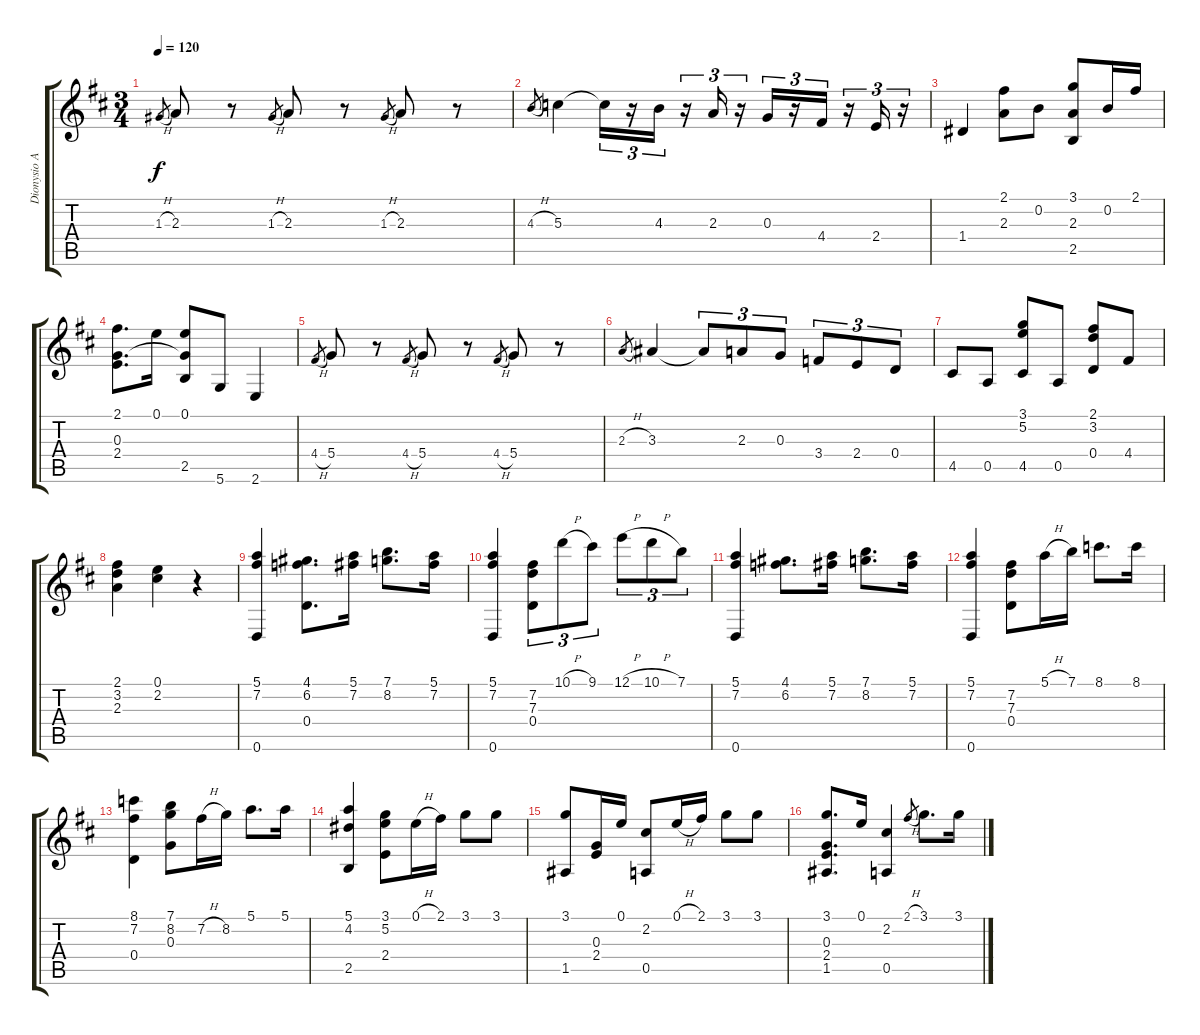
\track ("Dionysio Aguado" "Dionysio A") {instrument acousticguitarnylon}
\staff {score tabs}
\tuning (E4 B3 G3 D3 A2 D2) {hide}
\ts (3 4)
\tempo 120
\clef g2
\ks d
1.3{h}.8{gr dy f} 2.3.8 r.8 1.3{h}.8{gr} 2.3.8 r.8 1.3{h}.8{gr} 2.3.8 r.8 |
4.3{h}.8{gr} 5.3.4 5.3{t}.16{tu (3 2)} r.16{tu (3 2)} 4.3.16{tu (3 2)} r.16{tu (3 2)} 2.3.16{tu (3 2)} r.16{tu (3 2)} 0.3.16{tu (3 2)} r.16{tu (3 2)} 4.4.16{tu (3 2)} r.16{tu (3 2)} 2.4.16{tu (3 2)} r.16{tu (3 2)} |
1.4.4 (2.1 2.3).8 0.2.8 (3.1 2.3 2.5).8 0.2.16 2.1.16 |
(2.1 0.3 2.4).8{d} 0.1.16 (0.1 0.3{t} 2.5).8 5.6.8 2.6.4 |
4.4{h}.8{gr} 5.4.8 r.8 4.4{h}.8{gr} 5.4.8 r.8 4.4{h}.8{gr} 5.4.8 r.8 |
2.3{h}.8{gr} 3.3.4 3.3{t}.8{tu (3 2)} 2.3.8{tu (3 2)} 0.3.8{tu (3 2)} 3.4.8{tu (3 2)} 2.4.8{tu (3 2)} 0.4.8{tu (3 2)} |
4.5.8 0.5.8 (3.1 5.2 4.5).8 0.5.8 (2.1 3.2 0.4).8 4.4.8 |
(2.1 3.2 2.3).4 (0.1 2.2).4 r.4 |
(5.1 7.2 0.6).4 (4.1 6.2 0.4).8{d} (5.1 7.2).16 (7.1 8.2).8{d} (5.1 7.2).16 |
(5.1 7.2 0.6).4 (7.2 7.3 0.4).8{tu (3 2)} 10.1{h}.8{tu (3 2)} 9.1.8{tu (3 2)} 12.1{h}.8{tu (3 2)} 10.1{h}.8{tu (3 2)} 7.1.8{tu (3 2)} |
(5.1 7.2 0.6).4 (4.1 6.2).8{d} (5.1 7.2).16 (7.1 8.2).8{d} (5.1 7.2).16 |
(5.1 7.2 0.6).4 (7.2 7.3 0.4).8 5.1{h}.16 7.1.16 8.1.8{d} 8.1.16 |
(8.1 7.2 0.4).4 (7.1 8.2 0.3).8 7.2{h}.16 8.2.16 5.1.8{d} 5.1.16 |
(5.1 4.2 2.5).4 (3.1 5.2 2.4).8 0.1{h}.16 2.1.16 3.1.8 3.1.8 |
(3.1 1.5).8 (0.3 2.4).16 0.1.16 (2.2 0.5).8 0.1{h}.16 2.1.16 3.1.8 3.1.8 |
(3.1 0.3 2.4 1.5).8{d} 0.1.16 (2.2 0.5).4 2.1{h}.8{gr} 3.1.8{d} 3.1.16
